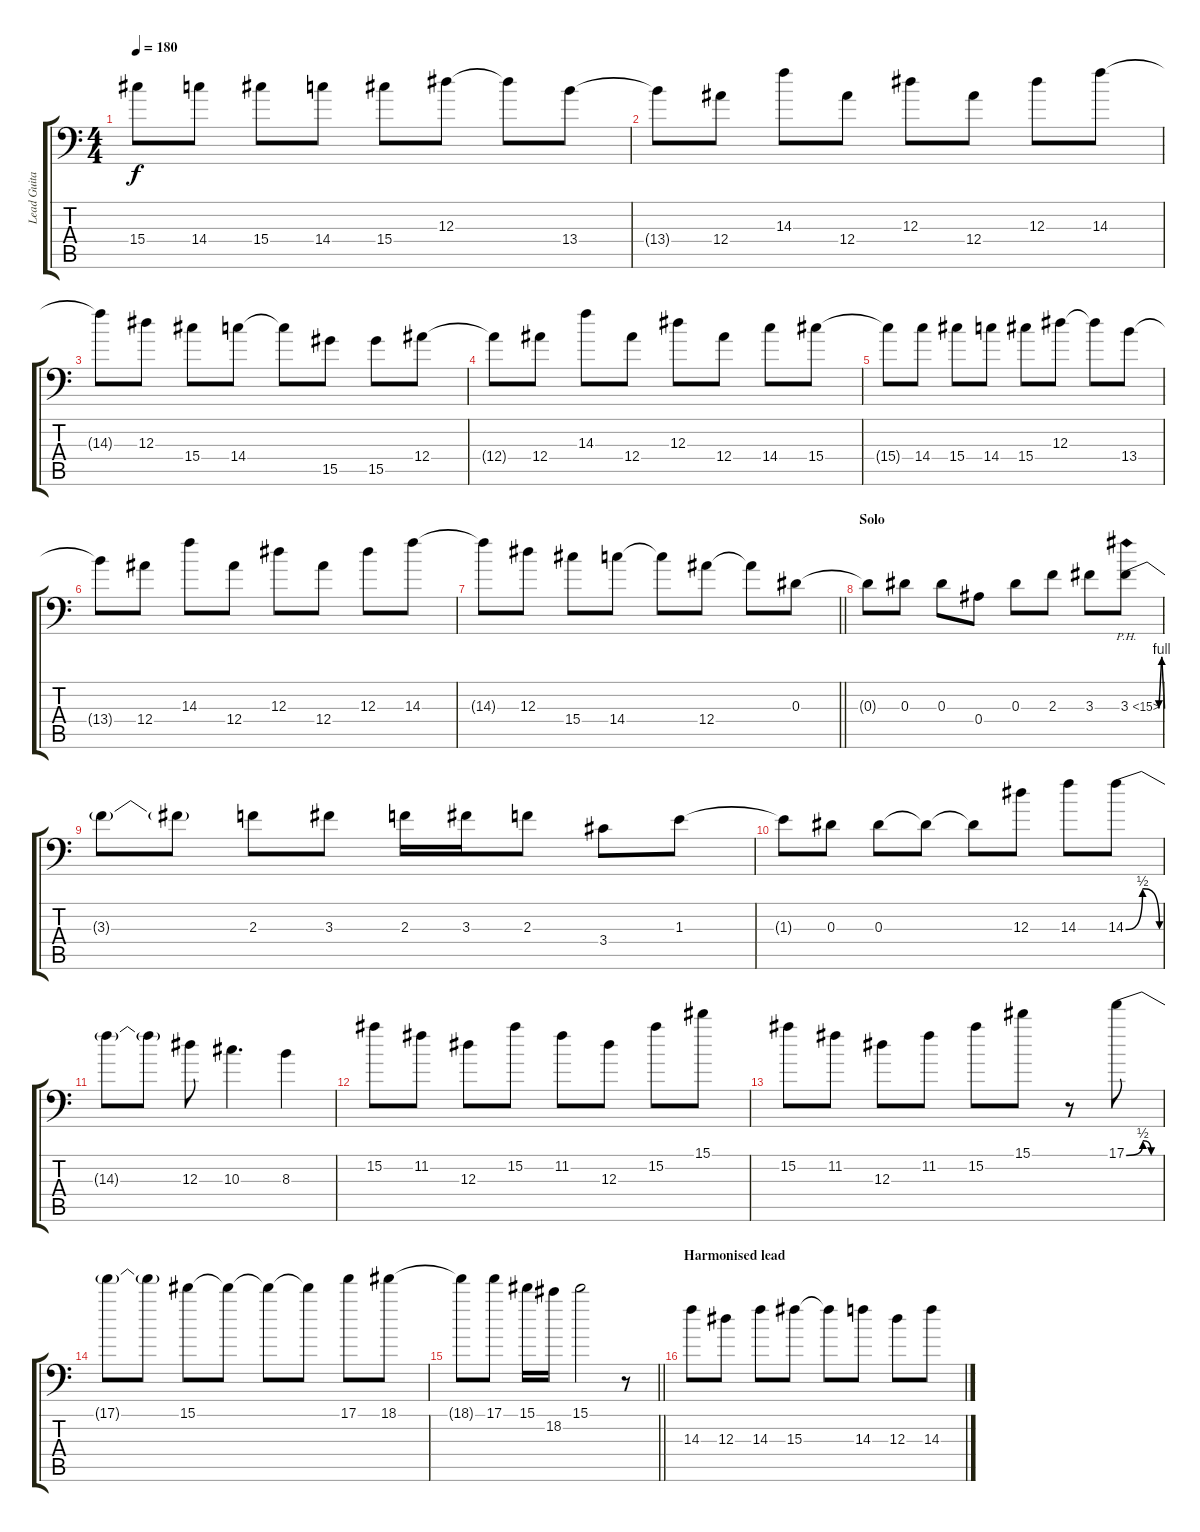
\track ("Lead Guitar 1 / Solo Guitar" "Lead Guita") {instrument overdrivenguitar}
\staff {score tabs}
\tuning (C4 G3 Eb3 Bb2 F2 Bb1) {hide}
\ts (4 4)
\tempo 180
\clef f4
\ks c
15.4{t}.8{dy f} 14.4.8 15.4.8 14.4.8 15.4.8 12.3.8 12.3{t}.8 13.4.8 |
13.4{t}.8 12.4.8 14.3.8 12.4.8 12.3.8 12.4.8 12.3.8 14.3.8 |
14.3{t}.8 12.3.8 15.4.8 14.4.8 14.4{t}.8 15.5.8 15.5.8 12.4.8 |
12.4{t}.8 12.4.8 14.3.8 12.4.8 12.3.8 12.4.8 14.4.8 15.4.8 |
15.4{t}.8 14.4.8 15.4.8 14.4.8 15.4.8 12.3.8 12.3{t}.8 13.4.8 |
13.4{t}.8 12.4.8 14.3.8 12.4.8 12.3.8 12.4.8 12.3.8 14.3.8 |
\barLineRight lightlight
14.3{t}.8 12.3.8 15.4.8 14.4.8 14.4{t}.8 12.4.8 12.4{t}.8 0.3.8{volume 16 balance 8} |
\section ("" "Solo")
0.3{t}.8 0.3.8 0.3.8 0.4.8 0.3.8 2.3.8 3.3.8 3.3{be (bendrelease 0 0 28 4 45 4 60 0) ph 12}.8{volume 16 instrument guitarharmonics} |
3.3{t}.8 3.3{t}.8 2.3.8{instrument overdrivenguitar} 3.3.8 2.3.16 3.3.16 2.3.8 3.4.8 1.3.8 |
1.3{t}.8 0.3.8 0.3.8 0.3{t}.8 0.3{t}.8 12.3.8 14.3.8 14.3{be (bendrelease 0 0 30 2 30 2 60 0)}.8 |
14.3{t}.8 14.3{t}.8 12.3.8 10.3.4{d} 8.3.4 |
15.2.8 11.2.8 12.3.8 15.2.8 11.2.8 12.3.8 15.2.8 15.1.8 |
15.2.8 11.2.8 12.3.8 11.2.8 15.2.8 15.1.8 r.8 17.1{be (custom 0 0 30 2 45 0 60 0)}.8 |
17.1{t}.8 17.1{t}.8 15.1.8 15.1{t}.8 15.1{t}.8 15.1{t}.8 17.1.8 18.1.8 |
\barLineRight lightlight
18.1{t}.8 17.1.8 15.1.16 18.2.16 15.1.2 r.8 |
\section ("" "Harmonised lead")
14.3.8{balance 16} 12.3.8 14.3.8 15.3.8 15.3{t}.8 14.3.8 12.3.8 14.3.8
